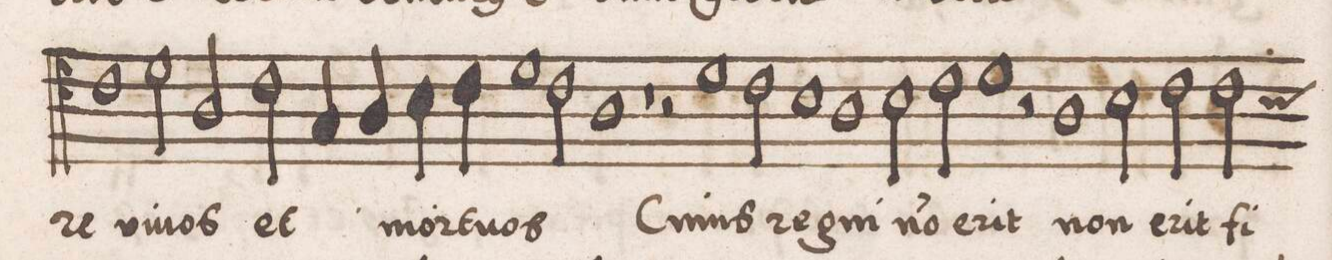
**kern	**text
*I"ALTVS	*
*clefC4	*
*k[]	*
*met(c|)	*
*M2/1	*
1c	-re
2d\	vi-
2A/	-uos
=112	=112
2c\	et
4G/	.
4A/	.
4B\	mor-
4c\	-tu-
1d	-oſ
=113	=113
2c\	.
1A	.
=114	=114
1r	.
2r	.
1d	Cu-
=115	=115
2c\	-ius
1B	re-
=116	=116
1A	-gni
2B\	no(n)
2c\	e-
=117	=117
1d	-rit
2r	.
1A	non
=118	=118
2B\	e-
2c\	-rit
*custos:B	*
2c\	fi-
=119	=119
*-	*-
